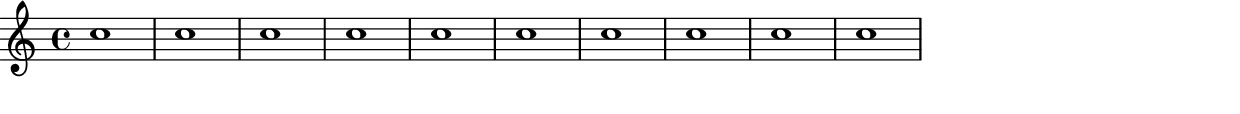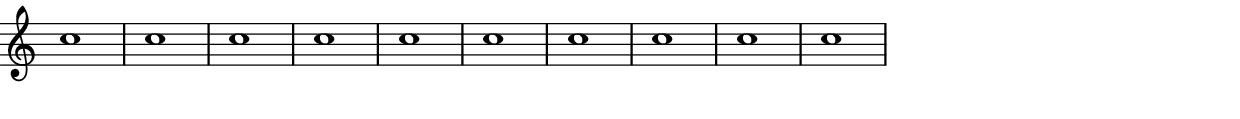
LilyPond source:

%% Generated by lilypond-book
%% Options: [exampleindent=10.16\mm,indent=0\mm,line-width=160\mm,paper-height=845.047\pt,paper-width=597.508\pt,papersize='(cons (* 597.508 pt) (* 845.047 pt))]
\include "lilypond-book-preamble.ly"


% ****************************************************************
% Start cut-&-pastable-section
% ****************************************************************

#(ly:set-option 'eps-box-padding 3.000000)



\paper {
  #(set-paper-size '(cons (* 597.508 pt) (* 845.047 pt)))
  indent = 0\mm
  line-width = 160\mm
  % offset the left padding, also add 1mm as lilypond creates cropped
  % images with a little space on the right
  line-width = #(- line-width (* mm  3.000000) (* mm 1))
}

\layout {
  
}




% ****************************************************************
% ly snippet:
% ****************************************************************
\sourcefilename "/lilypond-2.25.15/input/regression/spacing-ragged-last.ly"
\sourcefileline 0
\version "2.19.21"

\header {

  texidoc = "If @code{ragged-last} is set, the systems are broken
    similar to paragraph formatting in text: the last line is
    unjustified. "

}

\layout{
  ragged-last = ##t
}

\relative \new Staff { \repeat unfold 20 { c''1 } }




% ****************************************************************
% end ly snippet
% ****************************************************************
